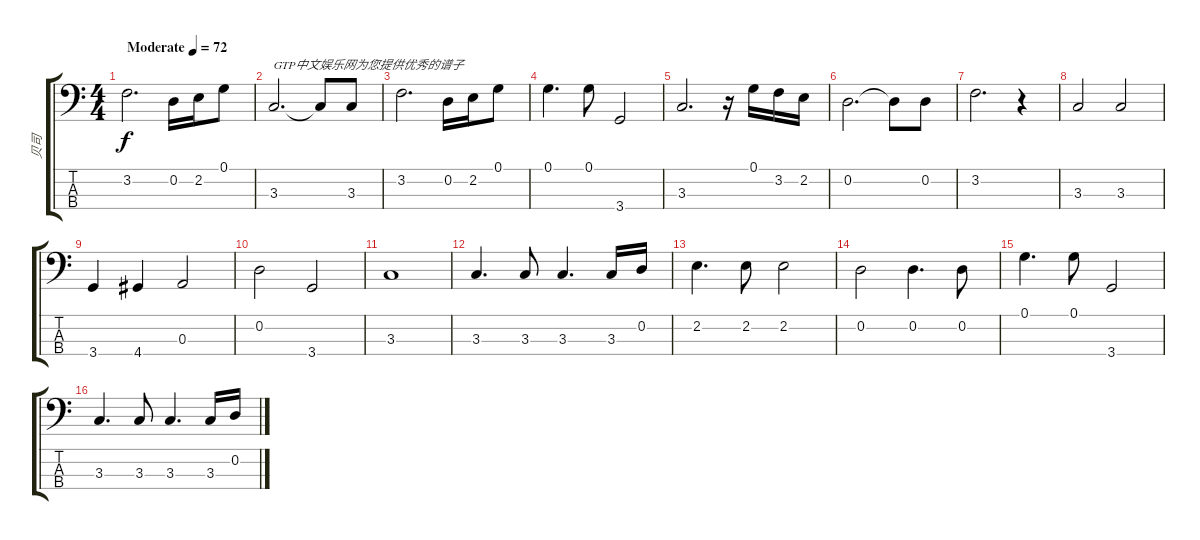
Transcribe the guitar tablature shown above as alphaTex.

\track ("贝司" "贝司") {instrument electricbassfinger}
\staff {score tabs}
\tuning (G2 D2 A1 E1) {hide}
\ts (4 4)
\tempo (72 "Moderate")
\clef f4
\ks c
3.2.2{d dy f instrument electricbassfinger} 0.2.16 2.2.16 0.1.8 |
3.3.2{d txt "GTP中文娱乐网为您提供优秀的谱子"} 3.3{t}.8 3.3.8 |
3.2.2{d} 0.2.16 2.2.16 0.1.8 |
0.1.4{d} 0.1.8 3.4.2 |
3.3.2{d} r.16 0.1.16 3.2.16 2.2.16 |
0.2.2{d} 0.2{t}.8 0.2.8 |
3.2.2{d} r.4 |
3.3.2 3.3.2 |
3.4.4 4.4.4 0.3.2 |
0.2.2 3.4.2 |
3.3.1 |
3.3.4{d} 3.3.8 3.3.4{d} 3.3.16 0.2.16 |
2.2.4{d} 2.2.8 2.2.2 |
0.2.2 0.2.4{d} 0.2.8 |
0.1.4{d} 0.1.8 3.4.2 |
3.3.4{d} 3.3.8 3.3.4{d} 3.3.16 0.2.16
